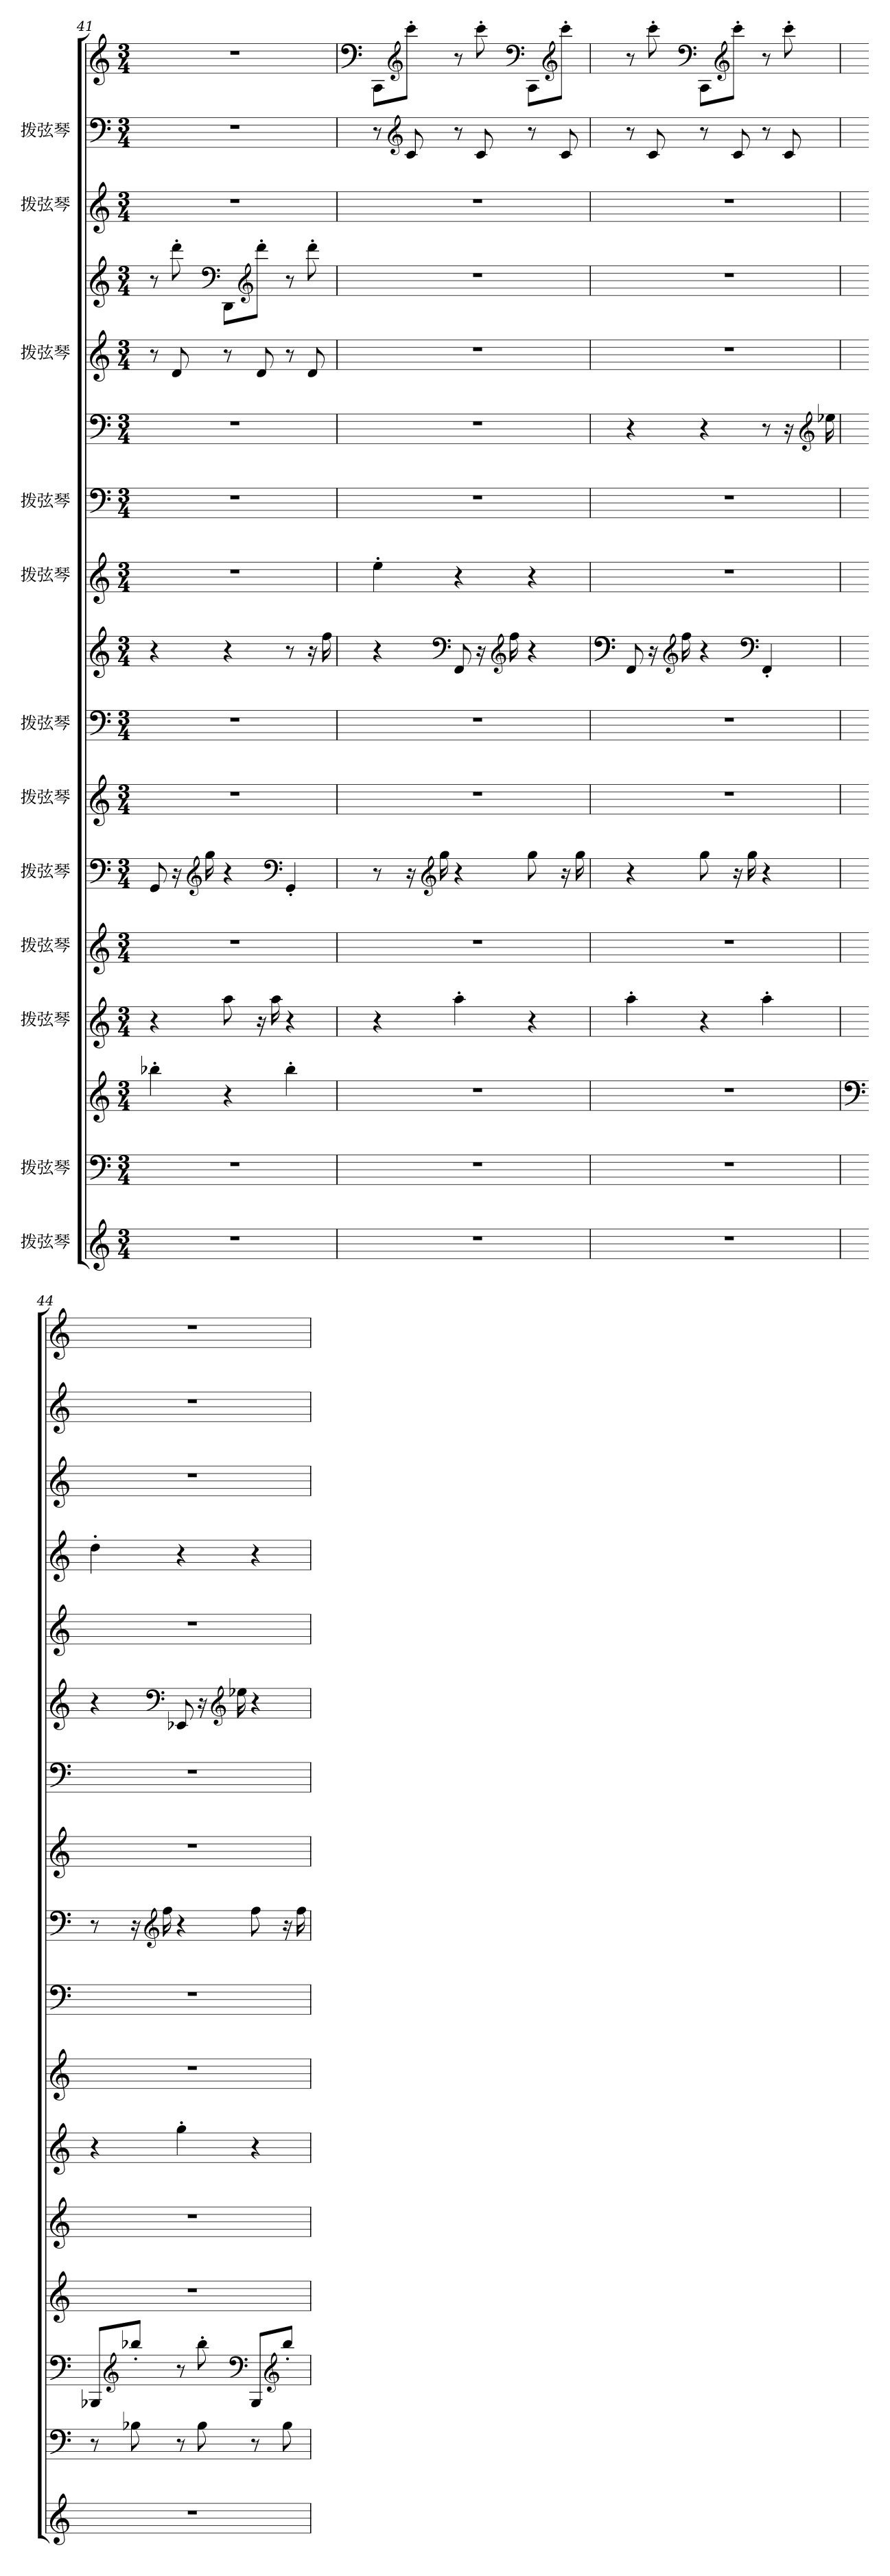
**kern	**kern	**kern	**kern	**kern	**kern	**kern	**kern	**kern	**kern	**kern	**kern	**kern	**kern	**kern	**kern	**kern
*part12	*part11	*part11	*part10	*part9	*part8	*part7	*part6	*part6	*part5	*part4	*part4	*part3	*part3	*part2	*part1	*part1
*staff17	*staff16	*staff15	*staff14	*staff13	*staff12	*staff11	*staff10	*staff9	*staff8	*staff7	*staff6	*staff5	*staff4	*staff3	*staff2	*staff1
*I"拨弦琴	*I"拨弦琴	*	*I"拨弦琴	*I"拨弦琴	*I"拨弦琴	*I"拨弦琴	*I"拨弦琴	*	*I"拨弦琴	*I"拨弦琴	*	*I"拨弦琴	*	*I"拨弦琴	*I"拨弦琴	*
!!LO:PB:g=z
*clefG2	*clefF4	*clefG2	*clefG2	*clefG2	*clefF4	*clefG2	*clefF4	*clefG2	*clefG2	*clefF4	*clefF4	*clefG2	*clefG2	*clefG2	*clefF4	*clefG2
*k[]	*k[]	*k[]	*k[]	*k[]	*k[]	*k[]	*k[]	*k[]	*k[]	*k[]	*k[]	*k[]	*k[]	*k[]	*k[]	*k[]
*M3/4	*M3/4	*M3/4	*M3/4	*M3/4	*M3/4	*M3/4	*M3/4	*M3/4	*M3/4	*M3/4	*M3/4	*M3/4	*M3/4	*M3/4	*M3/4	*M3/4
=41	=41	=41	=41	=41	=41	=41	=41	=41	=41	=41	=41	=41	=41	=41	=41	=41
2.r	2.r	4bb-X'\	4r	2.r	8GG/	2.r	2.r	4r	2.r	2.r	2.r	8r	8r	2.r	2.r	2.r
.	.	.	.	.	16r	.	.	.	.	.	.	8d/	8ddd'\	.	.	.
*	*	*	*	*	*clefG2	*	*	*	*	*	*	*	*	*	*	*
.	.	.	.	.	16gg\	.	.	.	.	.	.	.	.	.	.	.
*	*	*	*	*	*	*	*	*	*	*	*	*	*clefF4	*	*	*
.	.	4r	8aa\	.	4r	.	.	4r	.	.	.	8r	8DD\L	.	.	.
*	*	*	*	*	*	*	*	*	*	*	*	*	*clefG2	*	*	*
.	.	.	16r	.	.	.	.	.	.	.	.	8d/	8ddd'\J	.	.	.
.	.	.	16aa\	.	.	.	.	.	.	.	.	.	.	.	.	.
*	*	*	*	*	*clefF4	*	*	*	*	*	*	*	*	*	*	*
.	.	4bb-'\	4r	.	4GG'/	.	.	8r	.	.	.	8r	8r	.	.	.
.	.	.	.	.	.	.	.	16r	.	.	.	8d/	8ddd'\	.	.	.
.	.	.	.	.	.	.	.	16ff\	.	.	.	.	.	.	.	.
=42	=42	=42	=42	=42	=42	=42	=42	=42	=42	=42	=42	=42	=42	=42	=42	=42
*	*	*	*	*	*	*	*	*	*	*	*	*	*	*	*	*clefF4
2.r	2.r	2.r	4r	2.r	8r	2.r	2.r	4r	4ee'\	2.r	2.r	2.r	2.r	2.r	8r	8CC\L
*	*	*	*	*	*	*	*	*	*	*	*	*	*	*	*clefG2	*clefG2
.	.	.	.	.	16r	.	.	.	.	.	.	.	.	.	8c/	8ccc'\J
*	*	*	*	*	*clefG2	*	*	*	*	*	*	*	*	*	*	*
.	.	.	.	.	16gg\	.	.	.	.	.	.	.	.	.	.	.
*	*	*	*	*	*	*	*	*clefF4	*	*	*	*	*	*	*	*
.	.	.	4aa'\	.	4r	.	.	8FF/	4r	.	.	.	.	.	8r	8r
.	.	.	.	.	.	.	.	16r	.	.	.	.	.	.	8c/	8ccc'\
*	*	*	*	*	*	*	*	*clefG2	*	*	*	*	*	*	*	*
.	.	.	.	.	.	.	.	16ff\	.	.	.	.	.	.	.	.
*	*	*	*	*	*	*	*	*	*	*	*	*	*	*	*	*clefF4
.	.	.	4r	.	8gg\	.	.	4r	4r	.	.	.	.	.	8r	8CC\L
*	*	*	*	*	*	*	*	*	*	*	*	*	*	*	*	*clefG2
.	.	.	.	.	16r	.	.	.	.	.	.	.	.	.	8c/	8ccc'\J
.	.	.	.	.	16gg\	.	.	.	.	.	.	.	.	.	.	.
!!LO:PB:g=z
=43	=43	=43	=43	=43	=43	=43	=43	=43	=43	=43	=43	=43	=43	=43	=43	=43
*	*	*	*	*	*	*	*	*clefF4	*	*	*	*	*	*	*	*
2.r	2.r	2.r	4aa'\	2.r	4r	2.r	2.r	8FF/	2.r	2.r	4r	2.r	2.r	2.r	8r	8r
.	.	.	.	.	.	.	.	16r	.	.	.	.	.	.	8c/	8ccc'\
*	*	*	*	*	*	*	*	*clefG2	*	*	*	*	*	*	*	*
.	.	.	.	.	.	.	.	16ff\	.	.	.	.	.	.	.	.
*	*	*	*	*	*	*	*	*	*	*	*	*	*	*	*	*clefF4
.	.	.	4r	.	8gg\	.	.	4r	.	.	4r	.	.	.	8r	8CC\L
*	*	*	*	*	*	*	*	*	*	*	*	*	*	*	*	*clefG2
.	.	.	.	.	16r	.	.	.	.	.	.	.	.	.	8c/	8ccc'\J
.	.	.	.	.	16gg\	.	.	.	.	.	.	.	.	.	.	.
*	*	*	*	*	*	*	*	*clefF4	*	*	*	*	*	*	*	*
.	.	.	4aa'\	.	4r	.	.	4FF'/	.	.	8r	.	.	.	8r	8r
.	.	.	.	.	.	.	.	.	.	.	16r	.	.	.	8c/	8ccc'\
*	*	*	*	*	*	*	*	*	*	*	*clefG2	*	*	*	*	*
.	.	.	.	.	.	.	.	.	.	.	16ee-X\	.	.	.	.	.
=44	=44	=44	=44	=44	=44	=44	=44	=44	=44	=44	=44	=44	=44	=44	=44	=44
*	*	*clefF4	*	*	*	*	*	*	*	*	*	*	*	*	*	*
2.r	8r	8BBB-X/L	2.r	2.r	4r	2.r	2.r	8r	2.r	2.r	4r	2.r	4dd'\	2.r	2.r	2.r
*	*	*clefG2	*	*	*	*	*	*	*	*	*	*	*	*	*	*
.	8B-X\	8bb-X'/J	.	.	.	.	.	16r	.	.	.	.	.	.	.	.
*	*	*	*	*	*	*	*	*clefG2	*	*	*	*	*	*	*	*
.	.	.	.	.	.	.	.	16ff\	.	.	.	.	.	.	.	.
*	*	*	*	*	*	*	*	*	*	*	*clefF4	*	*	*	*	*
.	8r	8r	.	.	4gg'\	.	.	4r	.	.	8EE-X/	.	4r	.	.	.
.	8B-\	8bb-'\	.	.	.	.	.	.	.	.	16r	.	.	.	.	.
*	*	*	*	*	*	*	*	*	*	*	*clefG2	*	*	*	*	*
.	.	.	.	.	.	.	.	.	.	.	16ee-X\	.	.	.	.	.
*	*	*clefF4	*	*	*	*	*	*	*	*	*	*	*	*	*	*
.	8r	8BBB-/L	.	.	4r	.	.	8ff\	.	.	4r	.	4r	.	.	.
*	*	*clefG2	*	*	*	*	*	*	*	*	*	*	*	*	*	*
.	8B-\	8bb-'/J	.	.	.	.	.	16r	.	.	.	.	.	.	.	.
.	.	.	.	.	.	.	.	16ff\	.	.	.	.	.	.	.	.
=	=	=	=	=	=	=	=	=	=	=	=	=	=	=	=	=
*-	*-	*-	*-	*-	*-	*-	*-	*-	*-	*-	*-	*-	*-	*-	*-	*-
